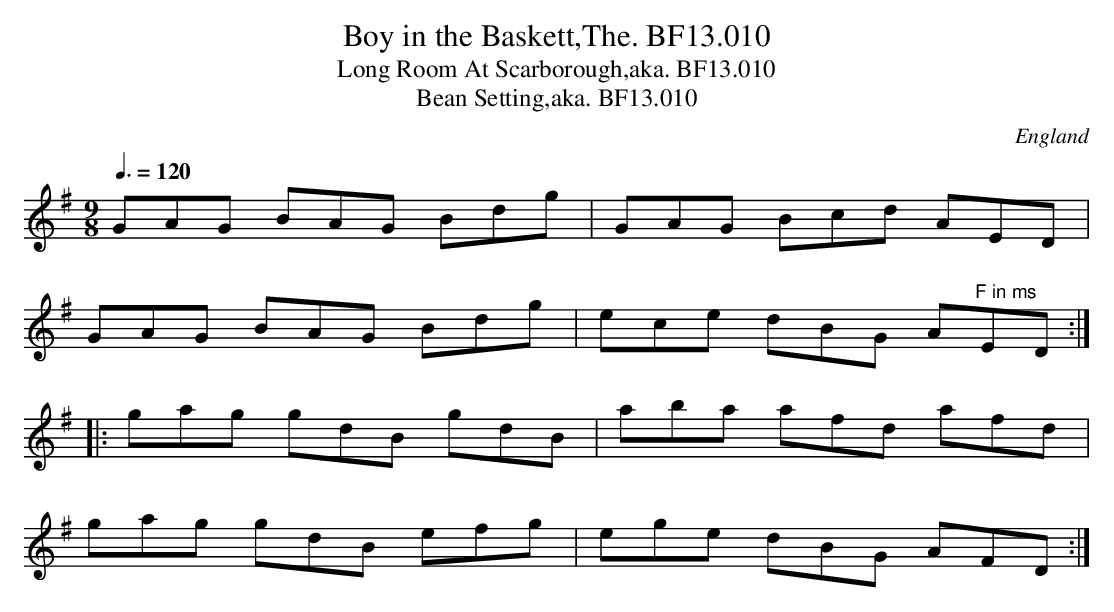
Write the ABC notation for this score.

X:1
T:Boy in the Baskett,The. BF13.010
T:Long Room At Scarborough,aka. BF13.010
T:Bean Setting,aka. BF13.010
M:9/8
L:1/8
Q:3/8=120
O:England
K:G major
GAG BAG Bdg|GAG Bcd AED|!
GAG BAG Bdg|ece dBG A"^F in ms"ED:|!
|:gag gdB gdB|aba afd afd|!
gag gdB efg|ege dBG AFD:|
